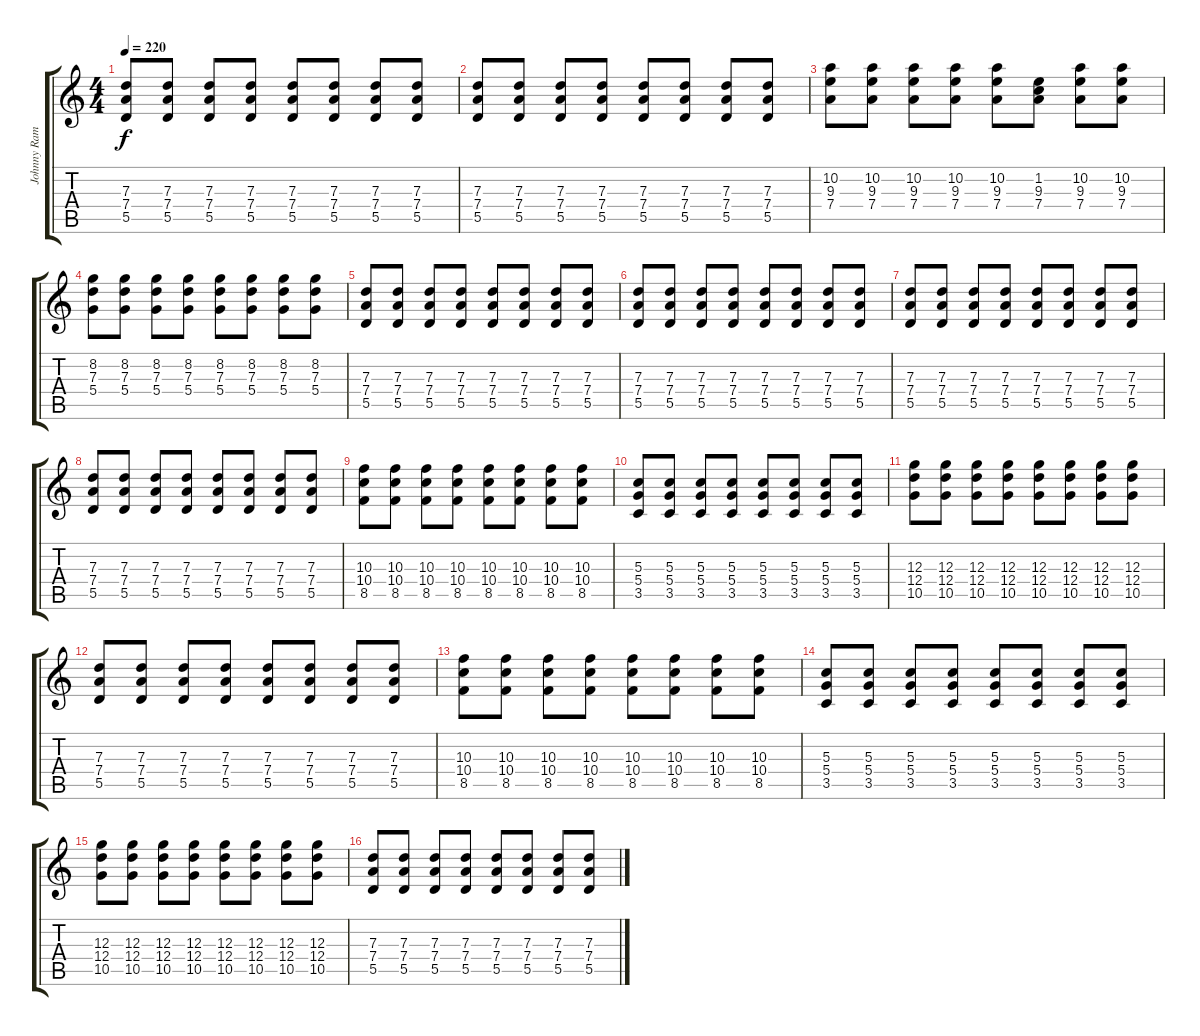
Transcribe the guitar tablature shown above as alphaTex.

\track ("Johnny Ramone - Guitar" "Johnny Ram") {instrument distortionguitar}
\staff {score tabs}
\tuning (E4 B3 G3 D3 A2 E2) {hide}
\ts (4 4)
\tempo 220
\clef g2
\ks c
(7.3 7.4 5.5).8{dy f} (7.3 7.4 5.5).8 (7.3 7.4 5.5).8 (7.3 7.4 5.5).8 (7.3 7.4 5.5).8 (7.3 7.4 5.5).8 (7.3 7.4 5.5).8 (7.3 7.4 5.5).8 |
(7.3 7.4 5.5).8 (7.3 7.4 5.5).8 (7.3 7.4 5.5).8 (7.3 7.4 5.5).8 (7.3 7.4 5.5).8 (7.3 7.4 5.5).8 (7.3 7.4 5.5).8 (7.3 7.4 5.5).8 |
(10.2 9.3 7.4).8 (10.2 9.3 7.4).8 (10.2 9.3 7.4).8 (10.2 9.3 7.4).8 (10.2 9.3 7.4).8 (1.2 9.3 7.4).8 (10.2 9.3 7.4).8 (10.2 9.3 7.4).8 |
(8.2 7.3 5.4).8 (8.2 7.3 5.4).8 (8.2 7.3 5.4).8 (8.2 7.3 5.4).8 (8.2 7.3 5.4).8 (8.2 7.3 5.4).8 (8.2 7.3 5.4).8 (8.2 7.3 5.4).8 |
(7.3 7.4 5.5).8 (7.3 7.4 5.5).8 (7.3 7.4 5.5).8 (7.3 7.4 5.5).8 (7.3 7.4 5.5).8 (7.3 7.4 5.5).8 (7.3 7.4 5.5).8 (7.3 7.4 5.5).8 |
(7.3 7.4 5.5).8 (7.3 7.4 5.5).8 (7.3 7.4 5.5).8 (7.3 7.4 5.5).8 (7.3 7.4 5.5).8 (7.3 7.4 5.5).8 (7.3 7.4 5.5).8 (7.3 7.4 5.5).8 |
(7.3 7.4 5.5).8 (7.3 7.4 5.5).8 (7.3 7.4 5.5).8 (7.3 7.4 5.5).8 (7.3 7.4 5.5).8 (7.3 7.4 5.5).8 (7.3 7.4 5.5).8 (7.3 7.4 5.5).8 |
(7.3 7.4 5.5).8 (7.3 7.4 5.5).8 (7.3 7.4 5.5).8 (7.3 7.4 5.5).8 (7.3 7.4 5.5).8 (7.3 7.4 5.5).8 (7.3 7.4 5.5).8 (7.3 7.4 5.5).8 |
(10.3 10.4 8.5).8 (10.3 10.4 8.5).8 (10.3 10.4 8.5).8 (10.3 10.4 8.5).8 (10.3 10.4 8.5).8 (10.3 10.4 8.5).8 (10.3 10.4 8.5).8 (10.3 10.4 8.5).8 |
(5.3 5.4 3.5).8 (5.3 5.4 3.5).8 (5.3 5.4 3.5).8 (5.3 5.4 3.5).8 (5.3 5.4 3.5).8 (5.3 5.4 3.5).8 (5.3 5.4 3.5).8 (5.3 5.4 3.5).8 |
(12.3 12.4 10.5).8 (12.3 12.4 10.5).8 (12.3 12.4 10.5).8 (12.3 12.4 10.5).8 (12.3 12.4 10.5).8 (12.3 12.4 10.5).8 (12.3 12.4 10.5).8 (12.3 12.4 10.5).8 |
(7.3 7.4 5.5).8 (7.3 7.4 5.5).8 (7.3 7.4 5.5).8 (7.3 7.4 5.5).8 (7.3 7.4 5.5).8 (7.3 7.4 5.5).8 (7.3 7.4 5.5).8 (7.3 7.4 5.5).8 |
(10.3 10.4 8.5).8 (10.3 10.4 8.5).8 (10.3 10.4 8.5).8 (10.3 10.4 8.5).8 (10.3 10.4 8.5).8 (10.3 10.4 8.5).8 (10.3 10.4 8.5).8 (10.3 10.4 8.5).8 |
(5.3 5.4 3.5).8 (5.3 5.4 3.5).8 (5.3 5.4 3.5).8 (5.3 5.4 3.5).8 (5.3 5.4 3.5).8 (5.3 5.4 3.5).8 (5.3 5.4 3.5).8 (5.3 5.4 3.5).8 |
(12.3 12.4 10.5).8 (12.3 12.4 10.5).8 (12.3 12.4 10.5).8 (12.3 12.4 10.5).8 (12.3 12.4 10.5).8 (12.3 12.4 10.5).8 (12.3 12.4 10.5).8 (12.3 12.4 10.5).8 |
(7.3 7.4 5.5).8 (7.3 7.4 5.5).8 (7.3 7.4 5.5).8 (7.3 7.4 5.5).8 (7.3 7.4 5.5).8 (7.3 7.4 5.5).8 (7.3 7.4 5.5).8 (7.3 7.4 5.5).8
